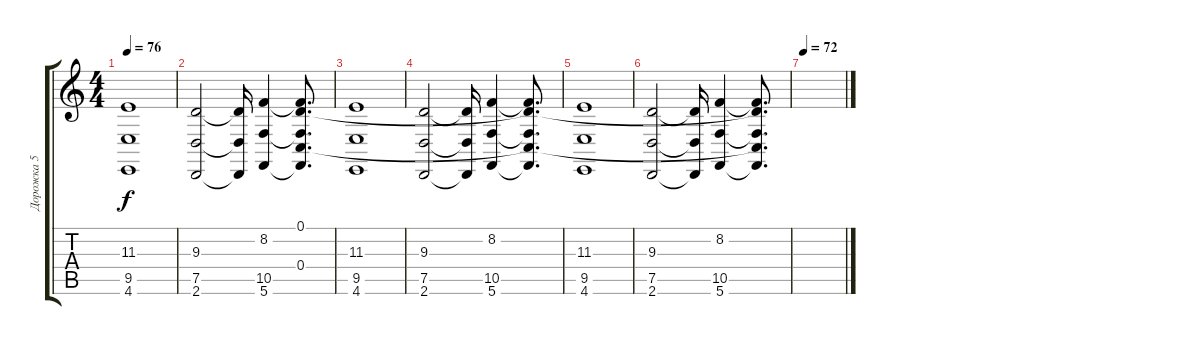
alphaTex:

\track ("Дорожка 5" "Дорожка 5") {instrument tremolostrings}
\staff {score tabs}
\tuning (D4 A3 F3 C3 G2 C2) {hide}
\ts (4 4)
\tempo 76
\clef g2
\ks c
(11.3 9.5 4.6).1{dy f} |
(9.3 7.5 2.6).2 (9.3{t} 7.5{t} 2.6{t}).16 (8.2 10.5 5.6).4 (0.1{t} 8.2{t} 0.4{t} 10.5{t} 5.6{t}).8{d} |
(11.3 9.5 4.6).1 |
(9.3 7.5 2.6).2 (9.3{t} 7.5{t} 2.6{t}).16 (8.2 10.5 5.6).4 (0.1{t} 8.2{t} 0.4{t} 10.5{t} 5.6{t}).8{d} |
(11.3 9.5 4.6).1 |
(9.3 7.5 2.6).2 (9.3{t} 7.5{t} 2.6{t}).16 (8.2 10.5 5.6).4 (0.1{t} 8.2{t} 0.4{t} 10.5{t} 5.6{t}).8{d} |
\tempo 72
